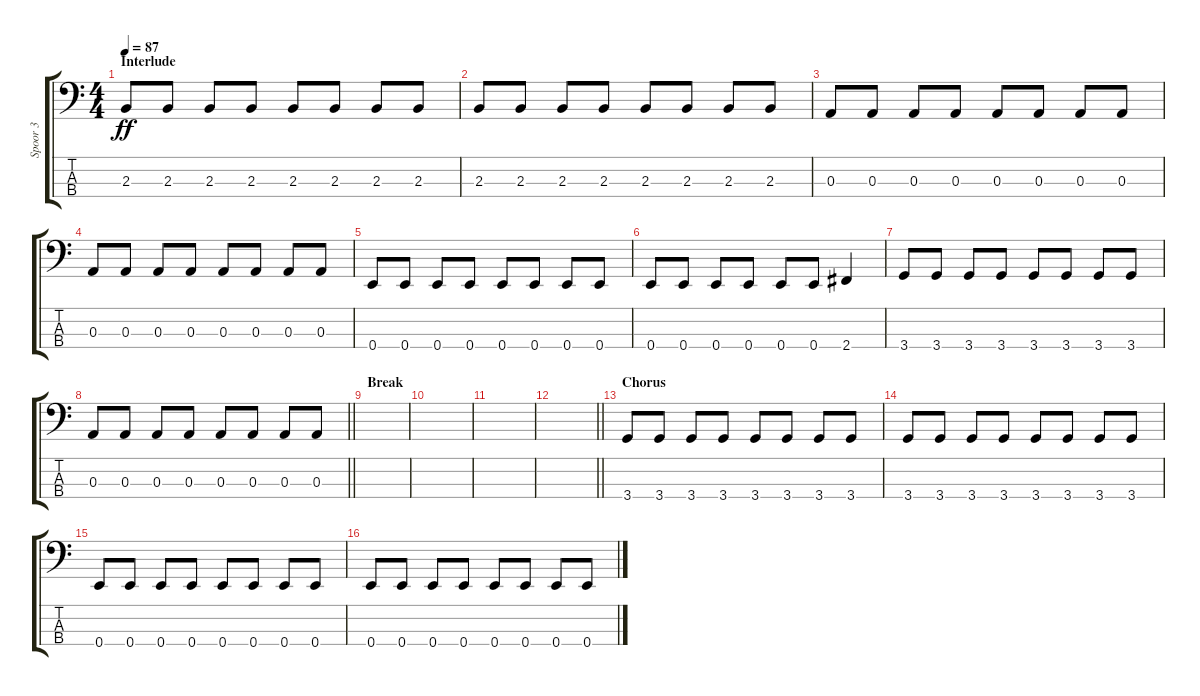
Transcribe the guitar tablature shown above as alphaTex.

\track ("Spoor 3" "Spoor 3") {instrument electricbassfinger}
\staff {score tabs}
\tuning (G2 D2 A1 E1) {hide}
\ts (4 4)
\section ("" "Interlude")
\tempo 87
\clef f4
\ks c
2.3.8{dy ff} 2.3.8 2.3.8 2.3.8 2.3.8 2.3.8 2.3.8 2.3.8 |
2.3.8 2.3.8 2.3.8 2.3.8 2.3.8 2.3.8 2.3.8 2.3.8 |
0.3.8 0.3.8 0.3.8 0.3.8 0.3.8 0.3.8 0.3.8 0.3.8 |
0.3.8 0.3.8 0.3.8 0.3.8 0.3.8 0.3.8 0.3.8 0.3.8 |
0.4.8 0.4.8 0.4.8 0.4.8 0.4.8 0.4.8 0.4.8 0.4.8 |
0.4.8 0.4.8 0.4.8 0.4.8 0.4.8 0.4.8 2.4.4 |
3.4.8 3.4.8 3.4.8 3.4.8 3.4.8 3.4.8 3.4.8 3.4.8 |
\barLineRight lightlight
0.3.8 0.3.8 0.3.8 0.3.8 0.3.8 0.3.8 0.3.8 0.3.8 |
\section ("" "Break")
|
|
|
\barLineRight lightlight
|
\section ("" "Chorus")
3.4.8 3.4.8 3.4.8 3.4.8 3.4.8 3.4.8 3.4.8 3.4.8 |
3.4.8 3.4.8 3.4.8 3.4.8 3.4.8 3.4.8 3.4.8 3.4.8 |
0.4.8 0.4.8 0.4.8 0.4.8 0.4.8 0.4.8 0.4.8 0.4.8 |
0.4.8 0.4.8 0.4.8 0.4.8 0.4.8 0.4.8 0.4.8 0.4.8
